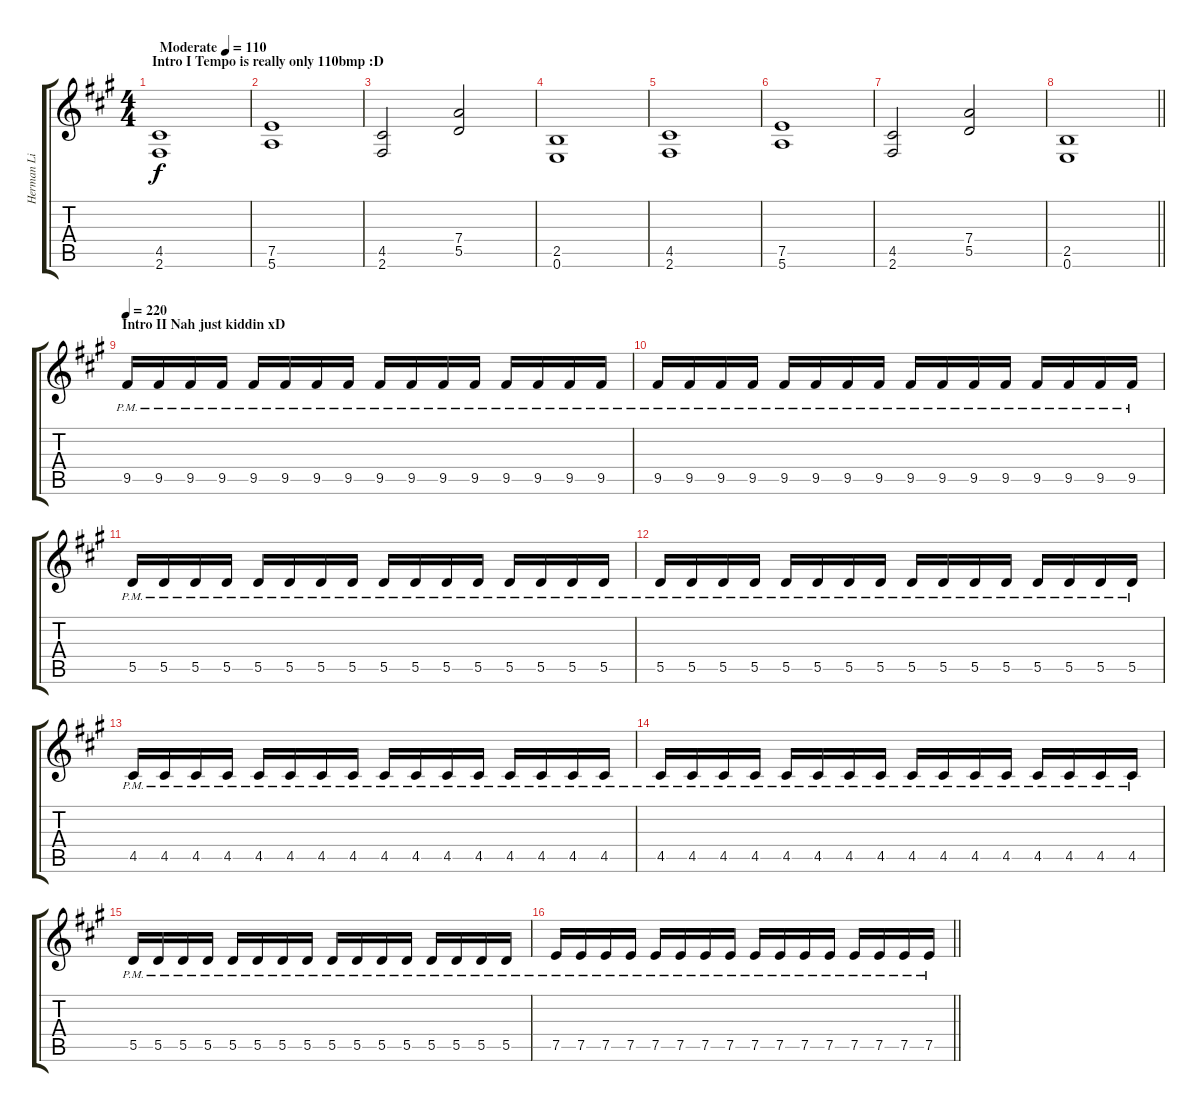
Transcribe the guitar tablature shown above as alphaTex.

\track ("Herman Li II" "Herman Li ") {instrument overdrivenguitar}
\staff {score tabs}
\tuning (E4 B3 G3 D3 A2 E2) {hide}
\ts (4 4)
\section ("" "Intro I Tempo is really only 110bmp :D")
\tempo (110 "Moderate")
\clef g2
\ks a
(4.5 2.6).1{dy f instrument overdrivenguitar} |
(7.5 5.6).1 |
(4.5 2.6).2 (7.4 5.5).2 |
(2.5 0.6).1 |
(4.5 2.6).1 |
(7.5 5.6).1 |
(4.5 2.6).2 (7.4 5.5).2 |
\barLineRight lightlight
(2.5 0.6).1 |
\section ("" "Intro II Nah just kiddin xD")
\tempo 220
9.5{pm}.16 9.5{pm}.16 9.5{pm}.16 9.5{pm}.16 9.5{pm}.16 9.5{pm}.16 9.5{pm}.16 9.5{pm}.16 9.5{pm}.16 9.5{pm}.16 9.5{pm}.16 9.5{pm}.16 9.5{pm}.16 9.5{pm}.16 9.5{pm}.16 9.5{pm}.16 |
9.5{pm}.16 9.5{pm}.16 9.5{pm}.16 9.5{pm}.16 9.5{pm}.16 9.5{pm}.16 9.5{pm}.16 9.5{pm}.16 9.5{pm}.16 9.5{pm}.16 9.5{pm}.16 9.5{pm}.16 9.5{pm}.16 9.5{pm}.16 9.5{pm}.16 9.5{pm}.16 |
5.5{pm}.16 5.5{pm}.16 5.5{pm}.16 5.5{pm}.16 5.5{pm}.16 5.5{pm}.16 5.5{pm}.16 5.5{pm}.16 5.5{pm}.16 5.5{pm}.16 5.5{pm}.16 5.5{pm}.16 5.5{pm}.16 5.5{pm}.16 5.5{pm}.16 5.5{pm}.16 |
5.5{pm}.16 5.5{pm}.16 5.5{pm}.16 5.5{pm}.16 5.5{pm}.16 5.5{pm}.16 5.5{pm}.16 5.5{pm}.16 5.5{pm}.16 5.5{pm}.16 5.5{pm}.16 5.5{pm}.16 5.5{pm}.16 5.5{pm}.16 5.5{pm}.16 5.5{pm}.16 |
4.5{pm}.16 4.5{pm}.16 4.5{pm}.16 4.5{pm}.16 4.5{pm}.16 4.5{pm}.16 4.5{pm}.16 4.5{pm}.16 4.5{pm}.16 4.5{pm}.16 4.5{pm}.16 4.5{pm}.16 4.5{pm}.16 4.5{pm}.16 4.5{pm}.16 4.5{pm}.16 |
4.5{pm}.16 4.5{pm}.16 4.5{pm}.16 4.5{pm}.16 4.5{pm}.16 4.5{pm}.16 4.5{pm}.16 4.5{pm}.16 4.5{pm}.16 4.5{pm}.16 4.5{pm}.16 4.5{pm}.16 4.5{pm}.16 4.5{pm}.16 4.5{pm}.16 4.5{pm}.16 |
5.5{pm}.16 5.5{pm}.16 5.5{pm}.16 5.5{pm}.16 5.5{pm}.16 5.5{pm}.16 5.5{pm}.16 5.5{pm}.16 5.5{pm}.16 5.5{pm}.16 5.5{pm}.16 5.5{pm}.16 5.5{pm}.16 5.5{pm}.16 5.5{pm}.16 5.5{pm}.16 |
\barLineRight lightlight
7.5{pm}.16 7.5{pm}.16 7.5{pm}.16 7.5{pm}.16 7.5{pm}.16 7.5{pm}.16 7.5{pm}.16 7.5{pm}.16 7.5{pm}.16 7.5{pm}.16 7.5{pm}.16 7.5{pm}.16 7.5{pm}.16 7.5{pm}.16 7.5{pm}.16 7.5{pm}.16
